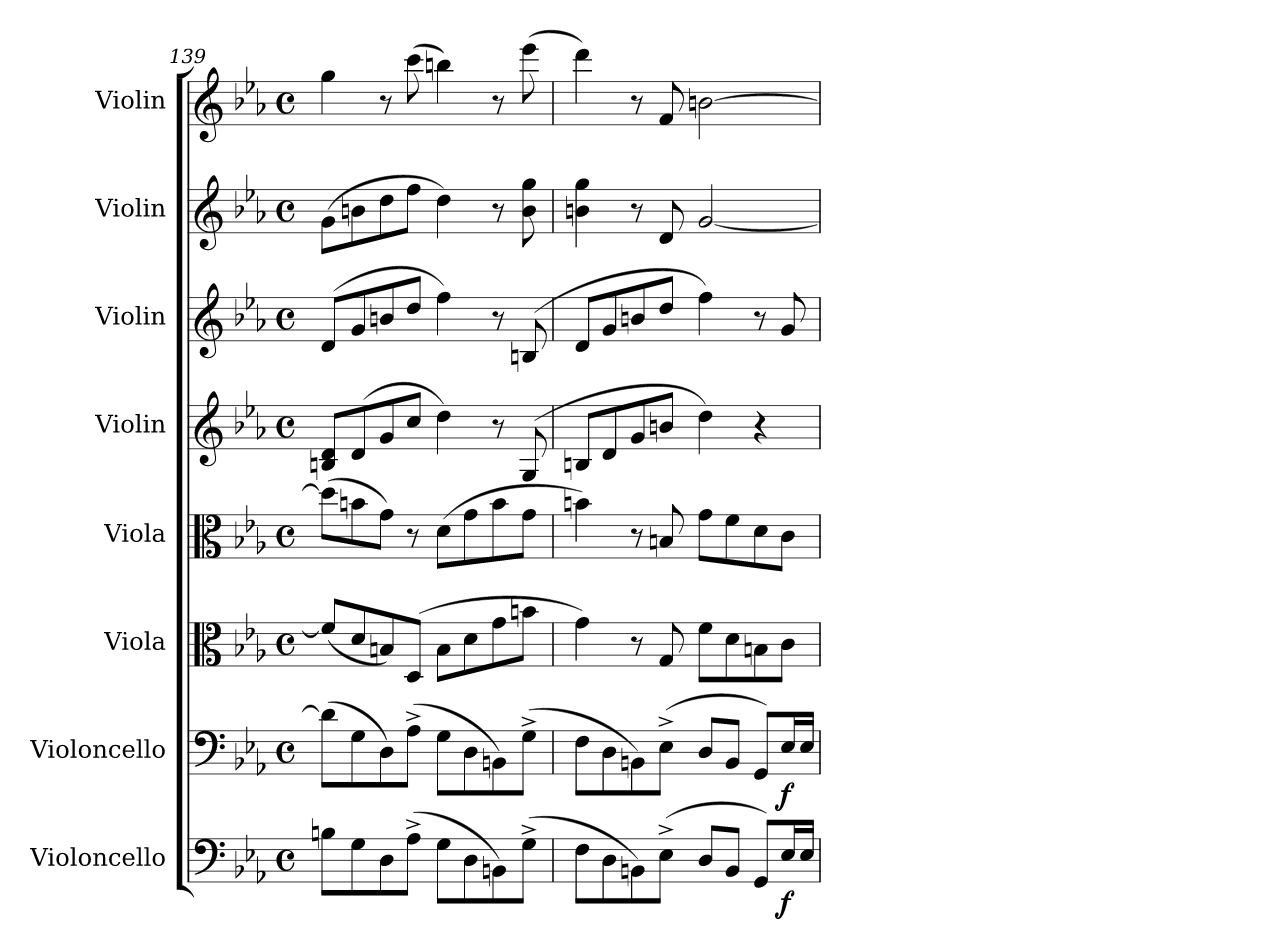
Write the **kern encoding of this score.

**kern	**dynam	**kern	**dynam	**kern	**kern	**kern	**kern	**kern	**kern
*part8	*part8	*part7	*part7	*part6	*part5	*part4	*part3	*part2	*part1
*staff8	*staff8	*staff7	*staff7	*staff6	*staff5	*staff4	*staff3	*staff2	*staff1
*I"Violoncello	*	*I"Violoncello	*	*I"Viola	*I"Viola	*I"Violin	*I"Violin	*I"Violin	*I"Violin
*I'Vc.	*	*I'Vc.	*	*I'Vla.	*I'Vla.	*I'Vln.	*I'Vln.	*I'Vln.	*I'Vln.
*clefF4	*	*clefF4	*	*clefC3	*clefC3	*clefG2	*clefG2	*clefG2	*clefG2
*k[b-e-a-]	*	*k[b-e-a-]	*	*k[b-e-a-]	*k[b-e-a-]	*k[b-e-a-]	*k[b-e-a-]	*k[b-e-a-]	*k[b-e-a-]
*M4/4	*	*M4/4	*	*M4/4	*M4/4	*M4/4	*M4/4	*M4/4	*M4/4
*met(c)	*	*met(c)	*	*met(c)	*met(c)	*met(c)	*met(c)	*met(c)	*met(c)
=139	=139	=139	=139	=139	=139	=139	=139	=139	=139
8Bn\L	.	(>8d\L]	.	(<8f/L]	(>8dd\L]	8Bn/ 8d/L	(>8d/L	(>8g\L	4gg\
8G\	.	8G\	.	8d/	8bn\	(>8d/	8g/	8bn\	.
8D\	.	8D\)	.	8Bn/)	8g\J)	8g/	8bn/	8dd\	8r
(>8A-^\J	.	(>8A-^\J	.	(>8D/J	8r	8cc/J	8dd/J	8ff\J	(>8ccc\
8G\L	.	8G\L	.	8B\L	(>8d\L	4dd\)	4ff\)	4dd\)	4bbn\)
8D\	.	8D\	.	8d\	8g\	.	.	.	.
8BBn\)	.	8BBn\)	.	8g\	8b\	8r	8r	8r	8r
(>8G^\J	.	(>8G^\J	.	8bn\J	8g\J	(<8G/	(<8Bn/	8b\ 8gg\	(>8eee-\
=140	=140	=140	=140	=140	=140	=140	=140	=140	=140
8F\L	.	8F\L	.	4g\)	4bn\)	8Bn/L	8d/L	4bn\ 4gg\	4ddd\)
8D\	.	8D\	.	.	.	8d/	8g/	.	.
8BBn\)	.	8BBn\)	.	8r	8r	8g/	8bn/	8r	8r
(>8E-^\J	.	(>8E-^\J	.	8G/	8Bn/	8bn/J	8dd/J	8d/	8f/
8D/L	.	8D/L	.	8f\L	8g\L	4dd\)	4ff\)	[2g/	[2bn\
8BB/J	.	8BB/J	.	8d\	8f\	.	.	.	.
8GG/L)	.	8GG/L)	.	8Bn\	8d\	4r	8r	.	.
!	!LO:DY:b	!	!LO:DY:b	!	!	!	!	!	!
16E-/L	f	16E-/L	f	8c\J	8c\J	.	8g/	.	.
16E-/JJ	.	16E-/JJ	.	.	.	.	.	.	.
=	=	=	=	=	=	=	=	=	=
*-	*-	*-	*-	*-	*-	*-	*-	*-	*-
